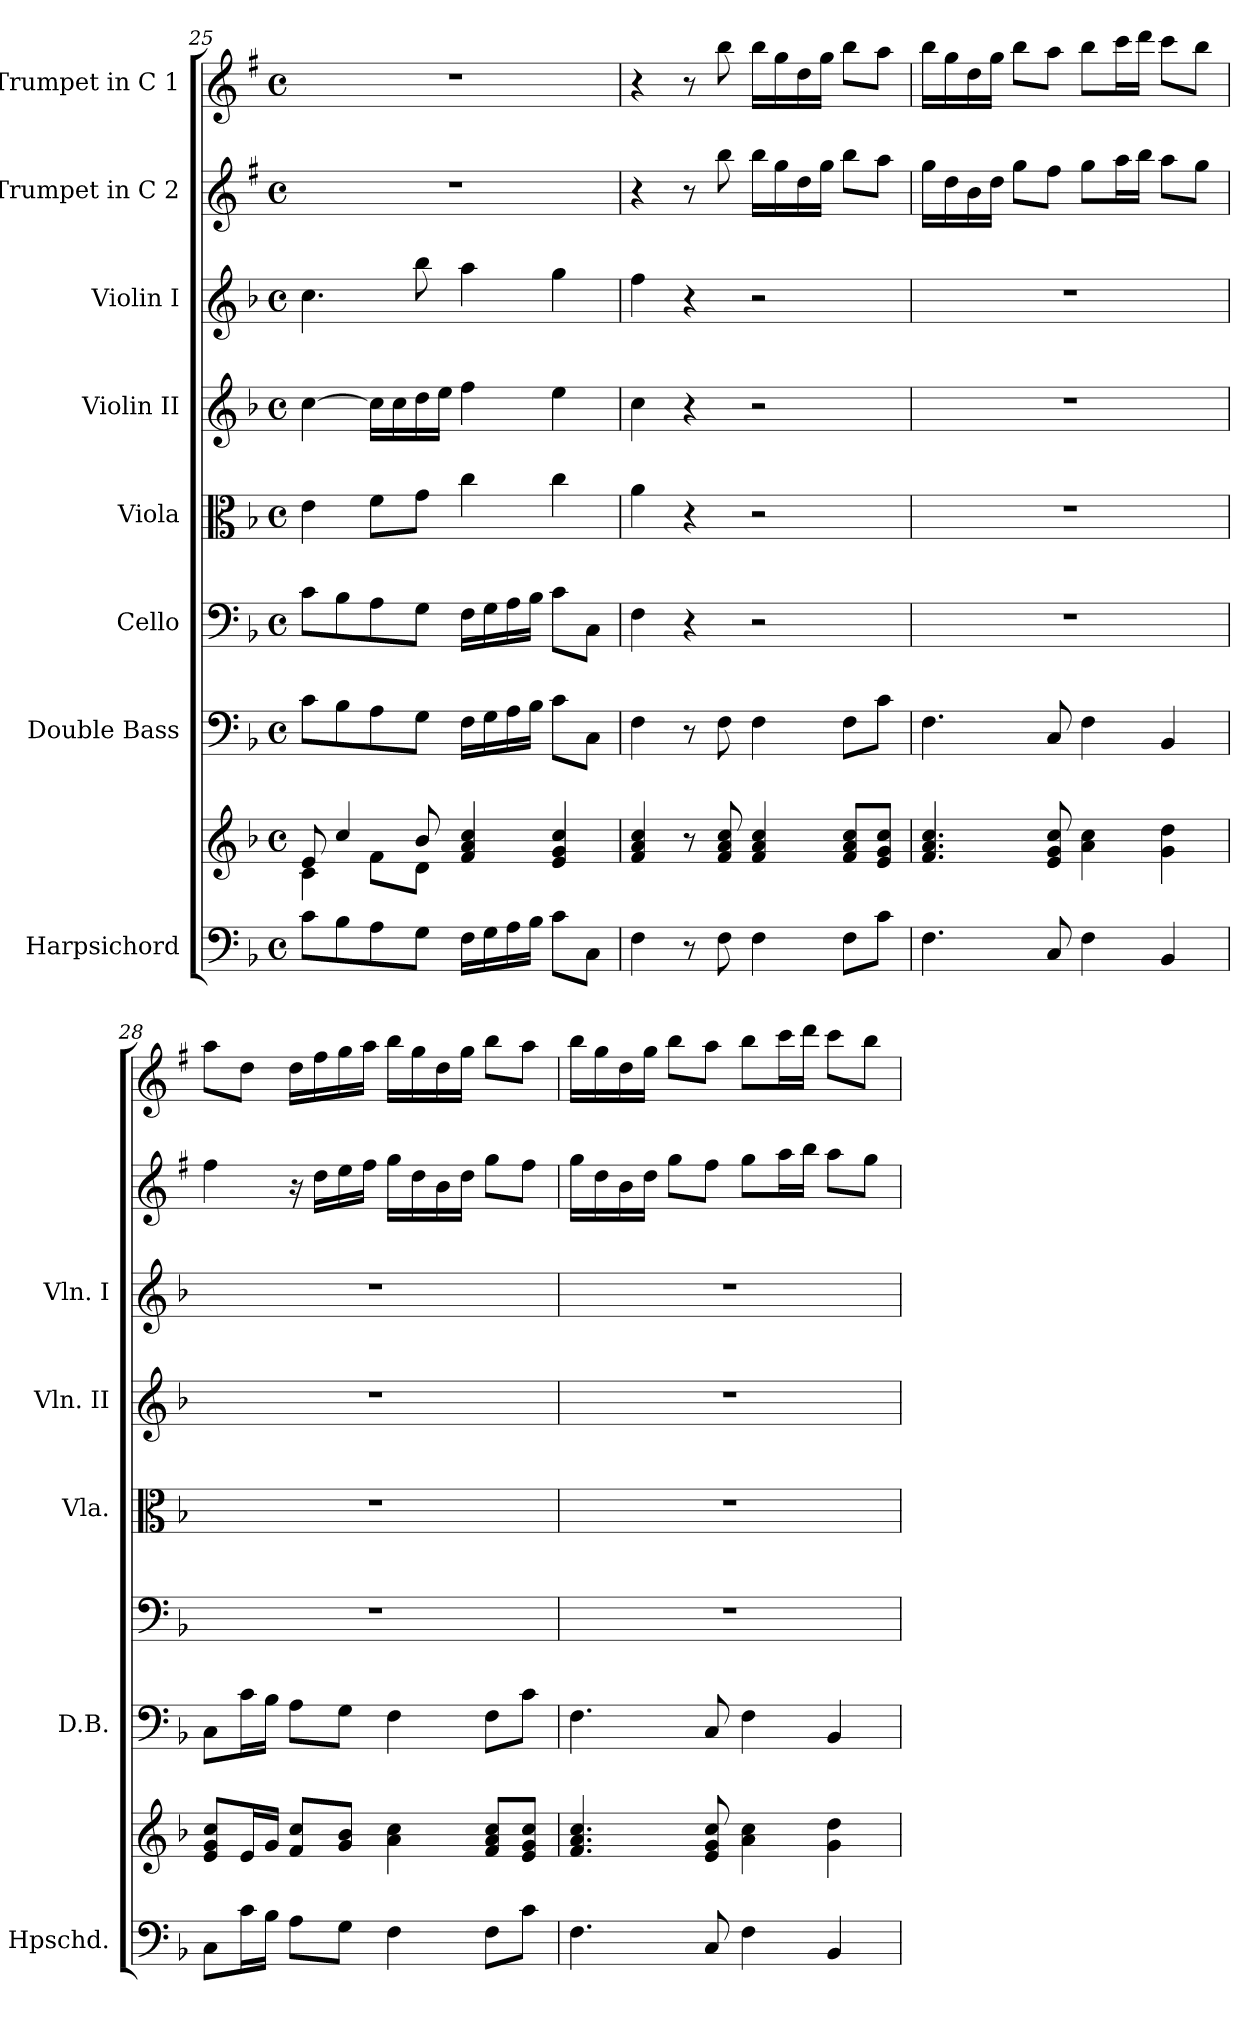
**kern	**kern	**kern	**kern	**kern	**kern	**kern	**kern	**kern
*part8	*part8	*part7	*part6	*part5	*part4	*part3	*part2	*part1
*staff9	*staff8	*staff7	*staff6	*staff5	*staff4	*staff3	*staff2	*staff1
*I"Harpsichord	*	*I"Double Bass	*I"Cello	*I"Viola	*I"Violin II	*I"Violin I	*I"Trumpet in C 2	*I"Trumpet in C 1
*I'Hpschd.	*	*I'D.B.	*	*I'Vla.	*I'Vln. II	*I'Vln. I	*	*
!!LO:PB:g=z
*clefF4	*clefG2	*clefF4	*clefF4	*clefC3	*clefG2	*clefG2	*clefG2	*clefG2
*	*	*ITrd7c12	*	*	*	*	*ITrd1c2	*ITrd1c2
*k[b-]	*k[b-]	*k[b-]	*k[b-]	*k[b-]	*k[b-]	*k[b-]	*k[b-]	*k[b-]
*F:	*F:	*F:	*F:	*F:	*F:	*F:	*F:	*F:
*M4/4	*M4/4	*M4/4	*M4/4	*M4/4	*M4/4	*M4/4	*M4/4	*M4/4
*met(c)	*met(c)	*met(c)	*met(c)	*met(c)	*met(c)	*met(c)	*met(c)	*met(c)
=25	=25	=25	=25	=25	=25	=25	=25	=25
*	*^	*	*	*	*	*	*	*
8c\L	8e/	4c\	8C\L	8c\L	4e\	[4cc\	4.cc\	1r	1r
8B-\	4cc/	.	8BB-\	8B-\	.	.	.	.	.
8A\	.	8f\L	8AA\	8A\	8f\L	16cc\LL]	.	.	.
.	.	.	.	.	.	16cc\	.	.	.
8G\J	8b-/	8d\J	8GG\J	8G\J	8g\J	16dd\	8bb-\	.	.
.	.	.	.	.	.	16ee\JJ	.	.	.
16F\LL	4f/ 4a/ 4cc/	2ryy	16FF\LL	16F\LL	4cc\	4ff\	4aa\	.	.
16G\	.	.	16GG\	16G\	.	.	.	.	.
16A\	.	.	16AA\	16A\	.	.	.	.	.
16B-\JJ	.	.	16BB-\JJ	16B-\JJ	.	.	.	.	.
8c\L	4e/ 4g/ 4cc/	.	8C\L	8c\L	4cc\	4ee\	4gg\	.	.
8C\J	.	.	8CC\J	8C\J	.	.	.	.	.
*	*v	*v	*	*	*	*	*	*	*
=26	=26	=26	=26	=26	=26	=26	=26	=26
4F\	4f/ 4a/ 4cc/	4FF\	4F\	4a\	4cc\	4ff\	4r	4r
8r	8r	8r	4r	4r	4r	4r	8r	8r
8F\	8f/ 8a/ 8cc/	8FF\	.	.	.	.	8aa\	8aa\
4F\	4f/ 4a/ 4cc/	4FF\	2r	2r	2r	2r	16aa\LL	16aa\LL
.	.	.	.	.	.	.	16ff\	16ff\
.	.	.	.	.	.	.	16cc\	16cc\
.	.	.	.	.	.	.	16ff\JJ	16ff\JJ
8F\L	8f/ 8a/ 8cc/L	8FF\L	.	.	.	.	8aa\L	8aa\L
8c\J	8e/ 8g/ 8cc/J	8C\J	.	.	.	.	8gg\J	8gg\J
=27	=27	=27	=27	=27	=27	=27	=27	=27
4.F\	4.f/ 4.a/ 4.cc/	4.FF\	1r	1r	1r	1r	16ff\LL	16aa\LL
.	.	.	.	.	.	.	16cc\	16ff\
.	.	.	.	.	.	.	16a\	16cc\
.	.	.	.	.	.	.	16cc\JJ	16ff\JJ
.	.	.	.	.	.	.	8ff\L	8aa\L
8C/	8e/ 8g/ 8cc/	8CC/	.	.	.	.	8ee\J	8gg\J
4F\	4a\ 4cc\	4FF\	.	.	.	.	8ff\L	8aa\L
.	.	.	.	.	.	.	16gg\L	16bb-\L
.	.	.	.	.	.	.	16aa\JJ	16ccc\JJ
4BB-/	4g\ 4dd\	4BBB-/	.	.	.	.	8gg\L	8bb-\L
.	.	.	.	.	.	.	8ff\J	8aa\J
!!LO:PB:g=z
=28	=28	=28	=28	=28	=28	=28	=28	=28
8C\L	8e/ 8g/ 8cc/L	8CC\L	1r	1r	1r	1r	4ee\	8gg\L
16c\L	16e/L	16C\L	.	.	.	.	.	8cc\J
16B-\JJ	16g/JJ	16BB-\JJ	.	.	.	.	.	.
8A\L	8f/ 8cc/L	8AA\L	.	.	.	.	16r	16cc\LL
.	.	.	.	.	.	.	16cc\LL	16ee\
8G\J	8g/ 8b-/J	8GG\J	.	.	.	.	16dd\	16ff\
.	.	.	.	.	.	.	16ee\JJ	16gg\JJ
4F\	4a\ 4cc\	4FF\	.	.	.	.	16ff\LL	16aa\LL
.	.	.	.	.	.	.	16cc\	16ff\
.	.	.	.	.	.	.	16a\	16cc\
.	.	.	.	.	.	.	16cc\JJ	16ff\JJ
8F\L	8f/ 8a/ 8cc/L	8FF\L	.	.	.	.	8ff\L	8aa\L
8c\J	8e/ 8g/ 8cc/J	8C\J	.	.	.	.	8ee\J	8gg\J
=29	=29	=29	=29	=29	=29	=29	=29	=29
4.F\	4.f/ 4.a/ 4.cc/	4.FF\	1r	1r	1r	1r	16ff\LL	16aa\LL
.	.	.	.	.	.	.	16cc\	16ff\
.	.	.	.	.	.	.	16a\	16cc\
.	.	.	.	.	.	.	16cc\JJ	16ff\JJ
.	.	.	.	.	.	.	8ff\L	8aa\L
8C/	8e/ 8g/ 8cc/	8CC/	.	.	.	.	8ee\J	8gg\J
4F\	4a\ 4cc\	4FF\	.	.	.	.	8ff\L	8aa\L
.	.	.	.	.	.	.	16gg\L	16bb-\L
.	.	.	.	.	.	.	16aa\JJ	16ccc\JJ
4BB-/	4g\ 4dd\	4BBB-/	.	.	.	.	8gg\L	8bb-\L
.	.	.	.	.	.	.	8ff\J	8aa\J
=	=	=	=	=	=	=	=	=
*-	*-	*-	*-	*-	*-	*-	*-	*-
